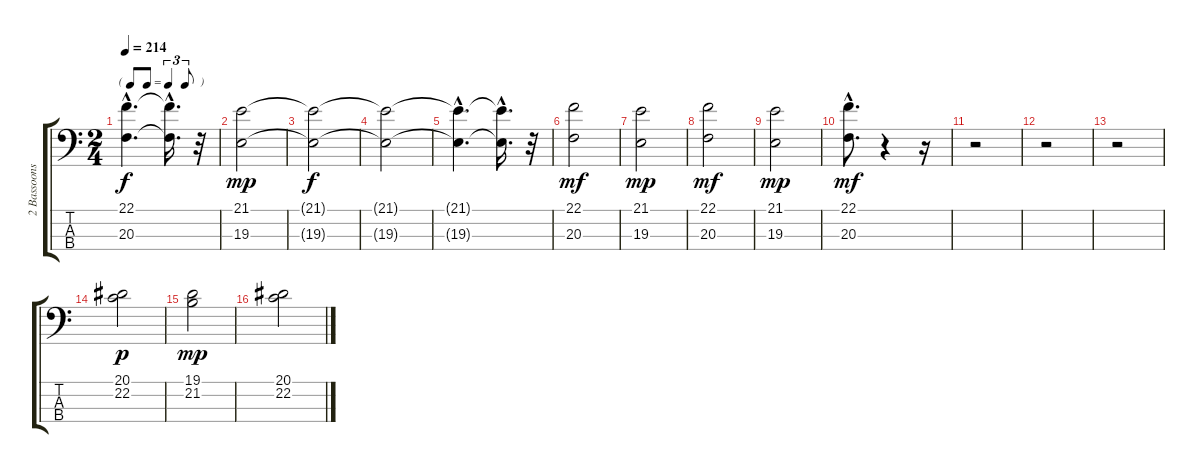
\track ("2 Bassoons" "2 Bassoons") {instrument bassoon}
\staff {score tabs}
\tuning (G2 D2 A1 E1) {hide}
\ts (2 4)
\tf triplet8th
\tempo 214
\clef f4
\ks c
(22.1{hac t} 20.3{hac t}).4{d dy f} (22.1{hac t} 20.3{hac t}).16{d} r.32 |
(21.1 19.3).2{dy mp} |
(21.1{t} 19.3{t}).2{dy f} |
(21.1{t} 19.3{t}).2 |
(21.1{hac t} 19.3{hac t}).4{d} (21.1{hac t} 19.3{hac t}).16{d} r.32 |
(22.1 20.3).2{dy mf} |
(21.1 19.3).2{dy mp} |
(22.1 20.3).2{dy mf} |
(21.1 19.3).2{dy mp} |
(22.1{hac} 20.3{hac}).8{d dy mf} r.4 r.16 |
r.2 |
r.2 |
r.2 |
(20.1 22.2).2{dy p} |
(19.1 21.2).2{dy mp} |
(20.1 22.2).2
